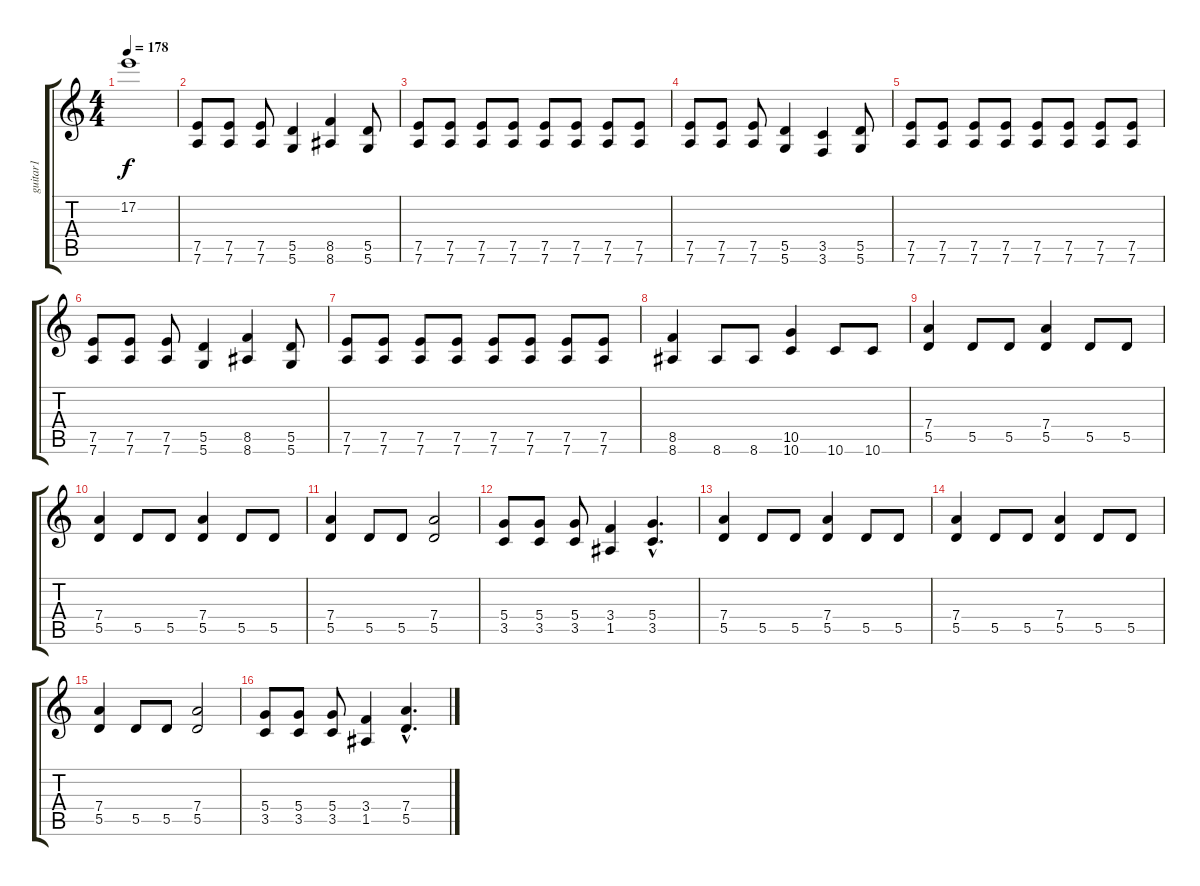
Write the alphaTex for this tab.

\track ("guitar1" "guitar1") {instrument overdrivenguitar}
\staff {score tabs}
\tuning (E4 B3 G3 D3 A2 D2) {hide}
\ts (4 4)
\tempo 178
\clef g2
\ks c
17.2{t}.1{dy f} |
(7.5 7.6).8 (7.5 7.6).8 (7.5 7.6).8 (5.5 5.6).4 (8.5 8.6).4 (5.5 5.6).8 |
(7.5 7.6).8 (7.5 7.6).8 (7.5 7.6).8 (7.5 7.6).8 (7.5 7.6).8 (7.5 7.6).8 (7.5 7.6).8 (7.5 7.6).8 |
(7.5 7.6).8 (7.5 7.6).8 (7.5 7.6).8 (5.5 5.6).4 (3.5 3.6).4 (5.5 5.6).8 |
(7.5 7.6).8 (7.5 7.6).8 (7.5 7.6).8 (7.5 7.6).8 (7.5 7.6).8 (7.5 7.6).8 (7.5 7.6).8 (7.5 7.6).8 |
(7.5 7.6).8 (7.5 7.6).8 (7.5 7.6).8 (5.5 5.6).4 (8.5 8.6).4 (5.5 5.6).8 |
(7.5 7.6).8 (7.5 7.6).8 (7.5 7.6).8 (7.5 7.6).8 (7.5 7.6).8 (7.5 7.6).8 (7.5 7.6).8 (7.5 7.6).8 |
(8.5 8.6).4 8.6.8 8.6.8 (10.5 10.6).4 10.6.8 10.6.8 |
(7.4 5.5).4 5.5.8 5.5.8 (7.4 5.5).4 5.5.8 5.5.8 |
(7.4 5.5).4 5.5.8 5.5.8 (7.4 5.5).4 5.5.8 5.5.8 |
(7.4 5.5).4 5.5.8 5.5.8 (7.4 5.5).2 |
(5.4 3.5).8 (5.4 3.5).8 (5.4 3.5).8 (3.4 1.5).4 (5.4{hac} 3.5{hac}).4{d} |
(7.4 5.5).4 5.5.8 5.5.8 (7.4 5.5).4 5.5.8 5.5.8 |
(7.4 5.5).4 5.5.8 5.5.8 (7.4 5.5).4 5.5.8 5.5.8 |
(7.4 5.5).4 5.5.8 5.5.8 (7.4 5.5).2 |
(5.4 3.5).8 (5.4 3.5).8 (5.4 3.5).8 (3.4 1.5).4 (7.4{hac} 5.5{hac}).4{d}
